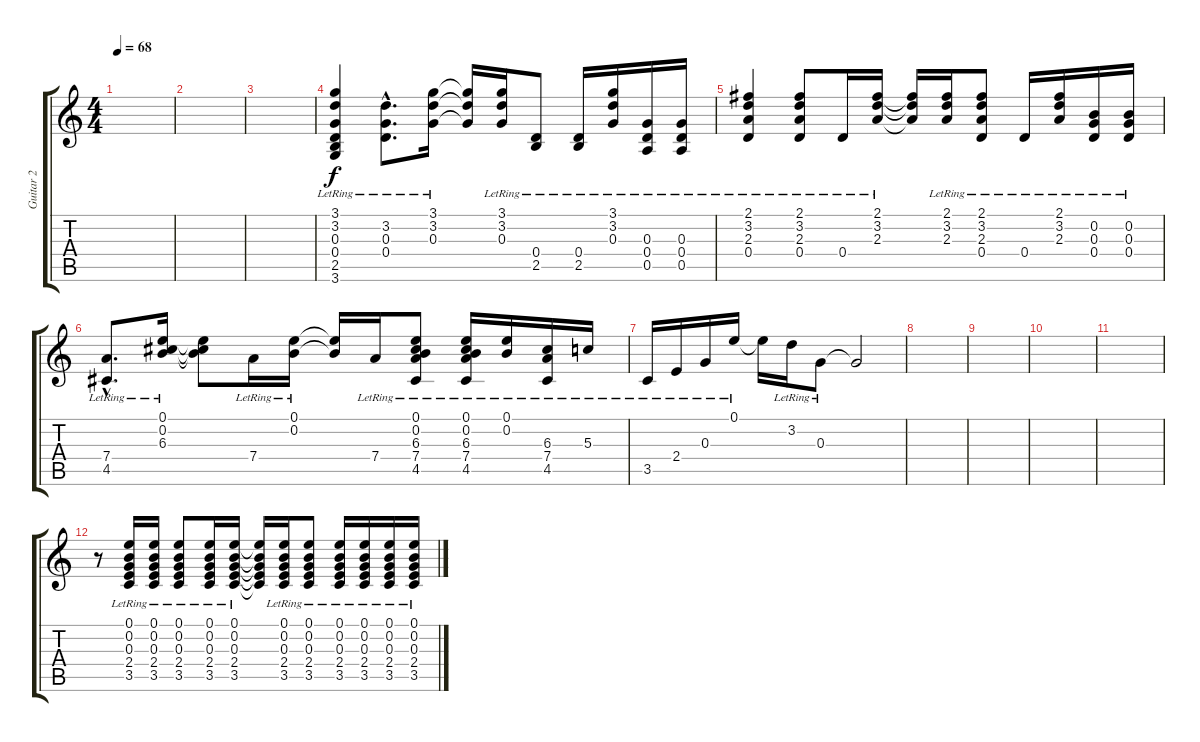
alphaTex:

\track ("Guitar 2" "Guitar 2") {instrument electricguitarclean}
\staff {score tabs}
\tuning (E4 B3 G3 D3 A2 E2) {hide}
\ts (4 4)
\tempo 68
\clef g2
\ks c
|
|
|
(3.1{lr} 3.2{lr} 0.3{lr} 0.4{lr} 2.5{lr} 3.6{lr}).4 (3.2{hac lr} 0.3{hac lr} 0.4{hac lr}).8{d} (3.1{lr} 3.2{lr} 0.3{lr}).16 (3.1{t} 3.2{t} 0.3{t}).16 (3.1{lr} 3.2{lr} 0.3{lr}).16 (0.4{lr} 2.5{lr}).8 (0.4{lr} 2.5{lr}).16 (3.1{lr} 3.2{lr} 0.3{lr}).16 (0.3{lr} 0.4{lr} 0.5{lr}).16 (0.3{lr} 0.4{lr} 0.5{lr}).16 |
(2.1{lr} 3.2{lr} 2.3{lr} 0.4{lr}).4 (2.1{lr} 3.2{lr} 2.3{lr} 0.4{lr}).8 0.4{lr}.16 (2.1{lr} 3.2{lr} 2.3{lr}).16 (2.1{t} 3.2{t} 2.3{t}).16 (2.1{lr} 3.2{lr} 2.3{lr}).16 (2.1{lr} 3.2{lr} 2.3{lr} 0.4{lr}).8 0.4{lr}.16 (2.1{lr} 3.2{lr} 2.3{lr}).16 (0.2{lr} 0.3{lr} 0.4{lr}).16 (0.2{lr} 0.3{lr} 0.4{lr}).16 |
(7.4{hac lr} 4.5{hac lr}).8{d} (0.1{lr} 0.2{lr} 6.3{lr}).16 (0.1{t} 0.2{t} 6.3{t}).8 7.4{lr}.16 (0.1{lr} 0.2{lr}).16 (0.1{t} 0.2{t}).16 7.4{lr}.16 (0.1{lr} 0.2{lr} 6.3{lr} 7.4{lr} 4.5{lr}).8 (0.1{lr} 0.2{lr} 6.3{lr} 7.4{lr} 4.5{lr}).16 (0.1{lr} 0.2{lr}).16 (6.3{lr} 7.4{lr} 4.5{lr}).16 5.3{lr}.16 |
3.5{lr}.16 2.4{lr}.16 0.3{lr}.16 0.1{lr}.16 0.1{t}.16 3.2{lr}.16 0.3{lr}.8 0.3{t}.2 |
|
|
|
|
r.8 (0.1{lr} 0.2{lr} 0.3{lr} 2.4{lr} 3.5{lr}).16 (0.1{lr} 0.2{lr} 0.3{lr} 2.4{lr} 3.5{lr}).16 (0.1{lr} 0.2{lr} 0.3{lr} 2.4{lr} 3.5{lr}).8 (0.1{lr} 0.2{lr} 0.3{lr} 2.4{lr} 3.5{lr}).16 (0.1{lr} 0.2{lr} 0.3{lr} 2.4{lr} 3.5{lr}).16 (0.1{t} 0.2{t} 0.3{t} 2.4{t} 3.5{t}).16 (0.1{lr} 0.2{lr} 0.3{lr} 2.4{lr} 3.5{lr}).16 (0.1{lr} 0.2{lr} 0.3{lr} 2.4{lr} 3.5{lr}).8 (0.1{lr} 0.2{lr} 0.3{lr} 2.4{lr} 3.5{lr}).16 (0.1{lr} 0.2{lr} 0.3{lr} 2.4{lr} 3.5{lr}).16 (0.1{lr} 0.2{lr} 0.3{lr} 2.4{lr} 3.5{lr}).16 (0.1{lr} 0.2{lr} 0.3{lr} 2.4{lr} 3.5{lr}).16
